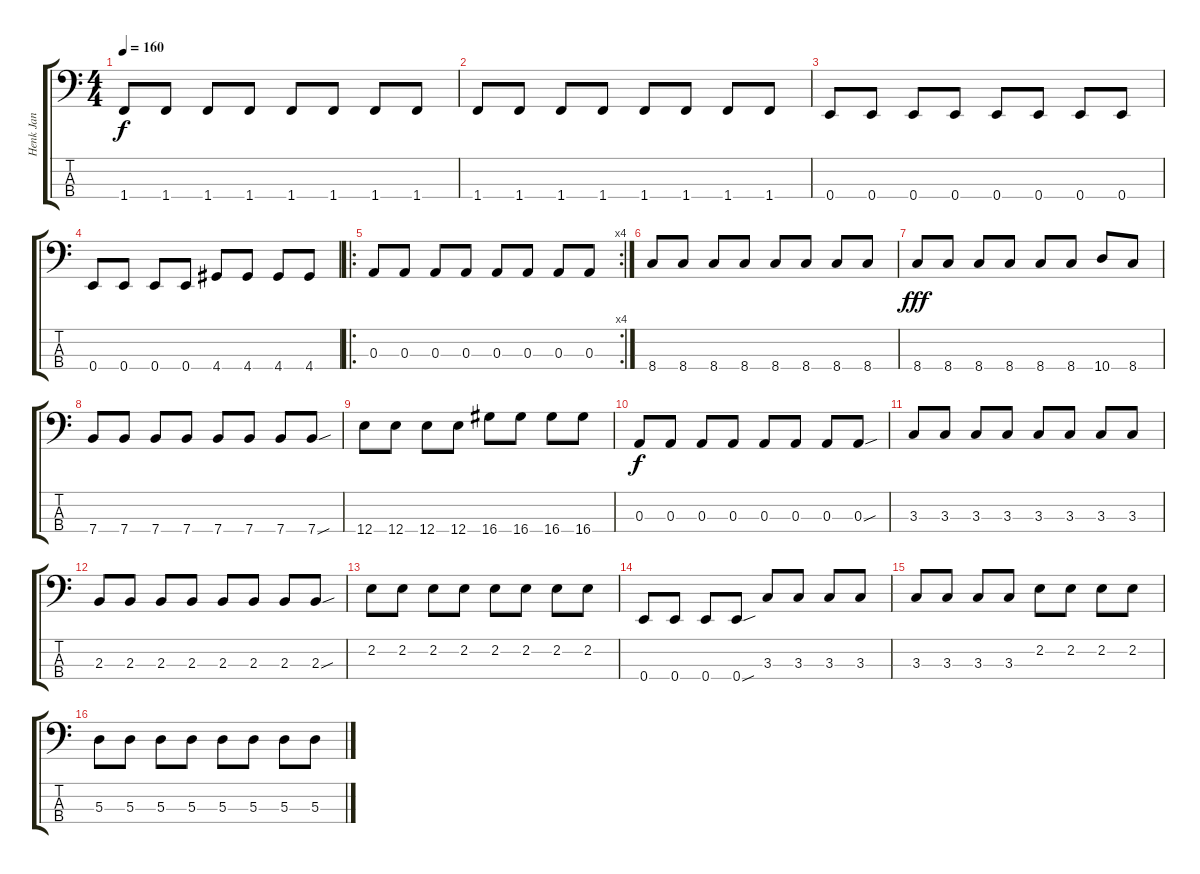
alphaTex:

\track ("Henk Jan" "Henk Jan") {instrument electricbassfinger}
\staff {score tabs}
\tuning (G2 D2 A1 E1) {hide}
\ts (4 4)
\tempo 160
\clef f4
\ks c
1.4.8{dy f} 1.4.8 1.4.8 1.4.8 1.4.8 1.4.8 1.4.8 1.4.8 |
1.4.8 1.4.8 1.4.8 1.4.8 1.4.8 1.4.8 1.4.8 1.4.8 |
0.4.8 0.4.8 0.4.8 0.4.8 0.4.8 0.4.8 0.4.8 0.4.8 |
0.4.8 0.4.8 0.4.8 0.4.8 4.4.8 4.4.8 4.4.8 4.4.8 |
\ro
\rc 4
0.3.8 0.3.8 0.3.8 0.3.8 0.3.8 0.3.8 0.3.8 0.3.8 |
8.4.8 8.4.8 8.4.8 8.4.8 8.4.8 8.4.8 8.4.8 8.4.8 |
8.4.8{dy fff} 8.4.8 8.4.8 8.4.8 8.4.8 8.4.8 10.4.8 8.4.8 |
7.4.8 7.4.8 7.4.8 7.4.8 7.4.8 7.4.8 7.4.8 7.4{sou}.8 |
12.4.8 12.4.8 12.4.8 12.4.8 16.4.8 16.4.8 16.4.8 16.4.8 |
0.3.8{dy f} 0.3.8 0.3.8 0.3.8 0.3.8 0.3.8 0.3.8 0.3{sou}.8 |
3.3.8 3.3.8 3.3.8 3.3.8 3.3.8 3.3.8 3.3.8 3.3.8 |
2.3.8 2.3.8 2.3.8 2.3.8 2.3.8 2.3.8 2.3.8 2.3{sou}.8 |
2.2.8 2.2.8 2.2.8 2.2.8 2.2.8 2.2.8 2.2.8 2.2.8 |
0.4.8 0.4.8 0.4.8 0.4{sou}.8 3.3.8 3.3.8 3.3.8 3.3.8 |
3.3.8 3.3.8 3.3.8 3.3.8 2.2.8 2.2.8 2.2.8 2.2.8 |
5.3.8 5.3.8 5.3.8 5.3.8 5.3.8 5.3.8 5.3.8 5.3.8
